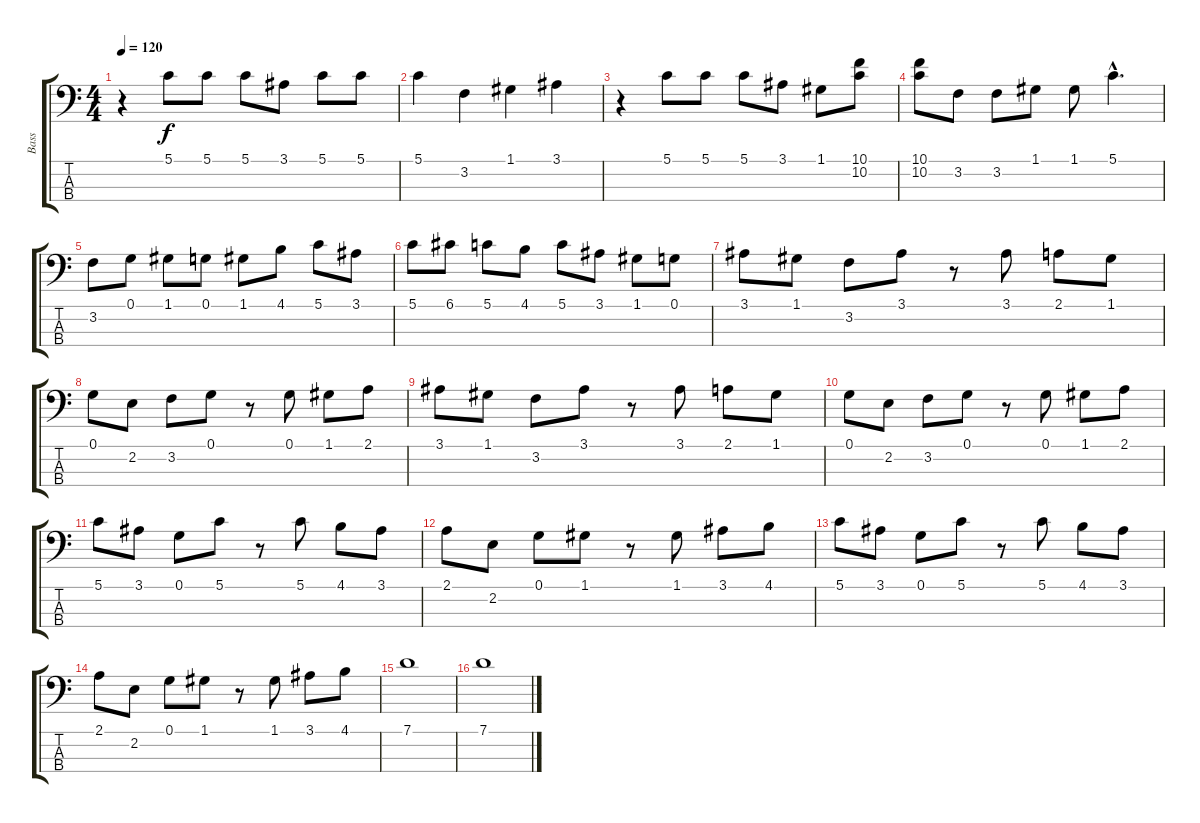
\track ("Bass" "Bass") {instrument electricbasspick}
\staff {score tabs}
\tuning (G2 D2 A1 E1) {hide}
\ts (4 4)
\tempo 120
\clef f4
\ks c
r.4{dy f} 5.1.8 5.1.8 5.1.8 3.1.8 5.1.8 5.1.8 |
5.1.4 3.2.4 1.1.4 3.1.4 |
r.4 5.1.8 5.1.8 5.1.8 3.1.8 1.1.8 (10.1 10.2).8 |
(10.1 10.2).8 3.2.8 3.2.8 1.1.8 1.1.8 5.1{hac}.4{d} |
3.2.8 0.1.8 1.1.8 0.1.8 1.1.8 4.1.8 5.1.8 3.1.8 |
5.1.8 6.1.8 5.1.8 4.1.8 5.1.8 3.1.8 1.1.8 0.1.8 |
3.1.8 1.1.8 3.2.8 3.1.8 r.8 3.1.8 2.1.8 1.1.8 |
0.1.8 2.2.8 3.2.8 0.1.8 r.8 0.1.8 1.1.8 2.1.8 |
3.1.8 1.1.8 3.2.8 3.1.8 r.8 3.1.8 2.1.8 1.1.8 |
0.1.8 2.2.8 3.2.8 0.1.8 r.8 0.1.8 1.1.8 2.1.8 |
5.1.8 3.1.8 0.1.8 5.1.8 r.8 5.1.8 4.1.8 3.1.8 |
2.1.8 2.2.8 0.1.8 1.1.8 r.8 1.1.8 3.1.8 4.1.8 |
5.1.8 3.1.8 0.1.8 5.1.8 r.8 5.1.8 4.1.8 3.1.8 |
2.1.8 2.2.8 0.1.8 1.1.8 r.8 1.1.8 3.1.8 4.1.8 |
7.1.1 |
7.1.1
